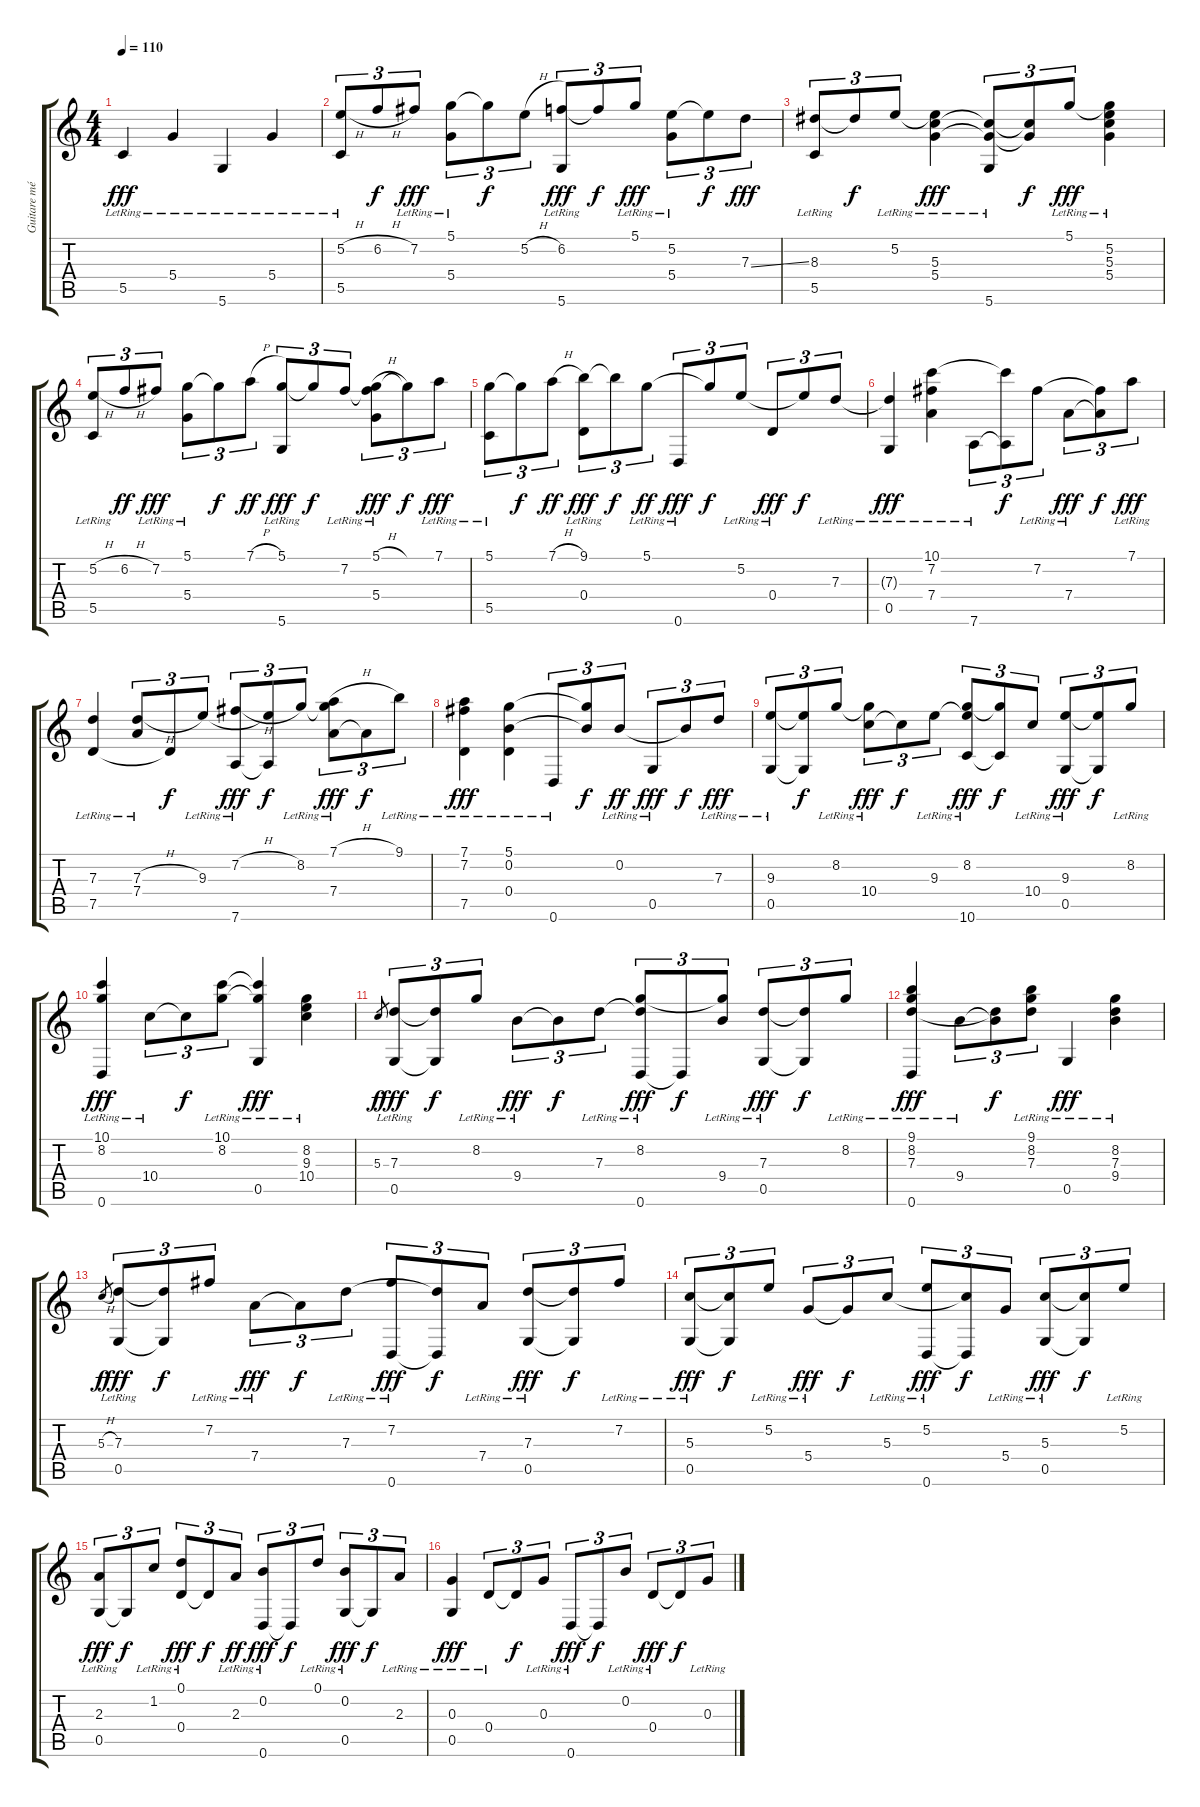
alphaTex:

\track ("Guitare mélodie 1" "Guitare mé") {instrument acousticguitarsteel}
\staff {score tabs}
\tuning (D4 B3 G3 D3 G2 D2) {hide}
\ts (4 4)
\tempo 110
\clef g2
\ks c
5.5{lr}.4{dy fff balance 8 instrument acousticguitarsteel} 5.4{lr}.4 5.6{lr}.4 5.4{lr}.4 |
(5.2{h} 5.5{lr}).8{tu (3 2)} 6.2{h}.8{tu (3 2) dy f} 7.2{lr}.8{tu (3 2) dy fff} (5.1{lr} 5.4{lr}).8{tu (3 2)} 5.1{t}.8{tu (3 2) dy f} 5.2{h}.8{tu (3 2)} (6.2{lr} 5.6{lr}).8{tu (3 2) dy fff} 6.2{t}.8{tu (3 2) dy f} 5.1{lr}.8{tu (3 2) dy fff} (5.2{lr} 5.4{lr}).8{tu (3 2)} 5.2{t}.8{tu (3 2) dy f} 7.3{ss}.8{tu (3 2) dy fff} |
(8.3{lr} 5.5{lr}).8{tu (3 2)} 8.3{t}.8{tu (3 2) dy f} 5.2{lr}.8{tu (3 2)} (5.2{t} 5.3{lr} 5.4{lr}).4{dy fff} (5.3{t} 5.4{t} 5.6{lr}).8{tu (3 2)} (5.3{t} 5.4{t}).8{tu (3 2) dy f} 5.1{lr}.8{tu (3 2) dy fff} (5.1{t} 5.2{lr} 5.3{lr} 5.4{lr}).4 |
(5.2{h} 5.5{lr}).8{tu (3 2) volume 11} 6.2{h}.8{tu (3 2) dy ff} 7.2{lr}.8{tu (3 2) dy fff} (5.1{lr} 5.4{lr}).8{tu (3 2)} 5.1{t}.8{tu (3 2) dy f} 7.1{h}.8{tu (3 2) dy ff} (5.1{lr} 5.6{lr}).8{tu (3 2) dy fff} 5.1{t}.8{tu (3 2) dy f} 7.2{lr}.8{tu (3 2)} (5.1{h} 7.2{t} 5.4{lr}).8{tu (3 2) dy fff} 5.1{t}.8{tu (3 2) dy f} 7.1{lr}.8{tu (3 2) dy fff} |
(5.1{lr} 5.5{lr}).8{tu (3 2)} 5.1{t}.8{tu (3 2) dy f} 7.1{h}.8{tu (3 2) dy ff} (9.1{lr} 0.4{lr}).8{tu (3 2) dy fff} 9.1{t}.8{tu (3 2) dy f} 5.1{lr}.8{tu (3 2) dy ff} 0.6{lr}.8{tu (3 2) dy fff} 5.1{t}.8{tu (3 2) dy f} 5.2{lr}.8{tu (3 2)} 0.4{lr}.8{tu (3 2) dy fff} 5.2{t}.8{tu (3 2) dy f} 7.3{lr}.8{tu (3 2)} |
(7.3{t} 0.5{lr}).4{dy fff} (10.1{lr} 7.2{lr} 7.4{lr}).4 7.6{lr}.8{tu (3 2)} (10.1{t} 7.6{t}).8{tu (3 2) dy f} 7.2{lr}.8{tu (3 2)} 7.4{lr}.8{tu (3 2) dy fff} (7.2{t} 7.4{t}).8{tu (3 2) dy f} 7.1{lr}.8{tu (3 2) dy fff} |
(7.3{lr} 7.5{lr}).4 (7.3{h} 7.4{lr}).8{tu (3 2)} 7.5{t}.8{tu (3 2) dy f} 9.3{lr}.8{tu (3 2)} (7.2{h} 7.6{lr}).8{tu (3 2) dy fff} (9.3{t} 7.6{t}).8{tu (3 2) dy f} 8.2{lr}.8{tu (3 2)} (7.1{h} 8.2{t} 7.4{lr}).8{tu (3 2) dy fff} 7.4{t}.8{tu (3 2) dy f} 9.1{lr}.8{tu (3 2)} |
(7.1{lr} 7.2{lr} 7.5{lr}).4{dy fff} (5.1{lr} 0.2{lr} 0.4{lr}).4 0.6{lr}.8{tu (3 2)} (5.1{t} 0.2{t}).8{tu (3 2) dy f} 0.2{lr}.8{tu (3 2) dy ff} 0.5{lr}.8{tu (3 2) dy fff} 0.2{t}.8{tu (3 2) dy f} 7.3{lr}.8{tu (3 2) dy fff} |
(9.3{lr} 0.5{lr}).8{tu (3 2)} (9.3{t} 0.5{t}).8{tu (3 2) dy f} 8.2{lr}.8{tu (3 2)} (8.2{t} 10.4{lr}).8{tu (3 2) dy fff} 10.4{t}.8{tu (3 2) dy f} 9.3{lr}.8{tu (3 2)} (8.2{lr} 9.3{t} 10.6{lr}).8{tu (3 2) dy fff} (8.2{t} 10.6{t}).8{tu (3 2) dy f} 10.4{lr}.8{tu (3 2)} (9.3{lr} 0.5{lr}).8{tu (3 2) dy fff} (9.3{t} 0.5{t}).8{tu (3 2) dy f} 8.2{lr}.8{tu (3 2)} |
(10.1{lr} 8.2{lr} 0.6{lr}).4{dy fff} 10.4{lr}.8{tu (3 2)} 10.4{t}.8{tu (3 2) dy f} (10.1{lr} 8.2{lr}).8{tu (3 2)} (10.1{t} 8.2{t} 0.5{lr}).4{dy fff} (8.2{lr} 9.3{lr} 10.4{lr}).4 |
5.3.8{gr dy f} (7.3{lr} 0.5{lr}).8{tu (3 2) dy fff} (7.3{t} 0.5{t}).8{tu (3 2) dy f} 8.2{lr}.8{tu (3 2)} 9.4{lr}.8{tu (3 2) dy fff} 9.4{t}.8{tu (3 2) dy f} 7.3{lr}.8{tu (3 2)} (8.2{lr} 7.3{t} 0.6{lr}).8{tu (3 2) dy fff} 0.6{t}.8{tu (3 2) dy f} (8.2{t} 9.4{lr}).8{tu (3 2)} (7.3{lr} 0.5{lr}).8{tu (3 2) dy fff} (7.3{t} 0.5{t}).8{tu (3 2) dy f} 8.2{lr}.8{tu (3 2)} |
(9.1{lr} 8.2{lr} 7.3{lr} 0.6{lr}).4{dy fff} 9.4{lr}.8{tu (3 2)} (7.3{t} 9.4{t}).8{tu (3 2) dy f} (9.1{lr} 8.2{lr} 7.3{lr}).8{tu (3 2)} 0.5{lr}.4{dy fff} (8.2{lr} 7.3{lr} 9.4{lr}).4 |
5.3{h}.8{gr dy f} (7.3{lr} 0.5{lr}).8{tu (3 2) dy fff} (7.3{t} 0.5{t}).8{tu (3 2) dy f} 7.2{lr}.8{tu (3 2)} 7.4{lr}.8{tu (3 2) dy fff} 7.4{t}.8{tu (3 2) dy f} 7.3{lr}.8{tu (3 2)} (7.2{lr} 0.6{lr}).8{tu (3 2) dy fff} (7.3{t} 0.6{t}).8{tu (3 2) dy f} 7.4{lr}.8{tu (3 2)} (7.3{lr} 0.5{lr}).8{tu (3 2) dy fff} (7.3{t} 0.5{t}).8{tu (3 2) dy f} 7.2{lr}.8{tu (3 2)} |
(5.3{lr} 0.5{lr}).8{tu (3 2) dy fff} (5.3{t} 0.5{t}).8{tu (3 2) dy f} 5.2{lr}.8{tu (3 2)} 5.4{lr}.8{tu (3 2) dy fff} 5.4{t}.8{tu (3 2) dy f} 5.3{lr}.8{tu (3 2)} (5.2{lr} 0.6{lr}).8{tu (3 2) dy fff} (5.3{t} 0.6{t}).8{tu (3 2) dy f} 5.4{lr}.8{tu (3 2)} (5.3{lr} 0.5{lr}).8{tu (3 2) dy fff} (5.3{t} 0.5{t}).8{tu (3 2) dy f} 5.2{lr}.8{tu (3 2)} |
(2.3{lr} 0.5{lr}).8{tu (3 2) dy fff} 0.5{t}.8{tu (3 2) dy f} 1.2{lr}.8{tu (3 2)} (0.1{lr} 0.4{lr}).8{tu (3 2) dy fff} 0.4{t}.8{tu (3 2) dy f} 2.3{lr}.8{tu (3 2) dy ff} (0.2{lr} 0.6{lr}).8{tu (3 2) dy fff} 0.6{t}.8{tu (3 2) dy f} 0.1{lr}.8{tu (3 2)} (0.2{lr} 0.5{lr}).8{tu (3 2) dy fff} 0.5{t}.8{tu (3 2) dy f} 2.3{lr}.8{tu (3 2)} |
(0.3 0.5{lr}).4{dy fff} 0.4{lr}.8{tu (3 2)} 0.4{t}.8{tu (3 2) dy f} 0.3{lr}.8{tu (3 2)} 0.6{lr}.8{tu (3 2) dy fff} 0.6{t}.8{tu (3 2) dy f} 0.2{lr}.8{tu (3 2)} 0.4{lr}.8{tu (3 2) dy fff} 0.4{t}.8{tu (3 2) dy f} 0.3{lr}.8{tu (3 2)}
